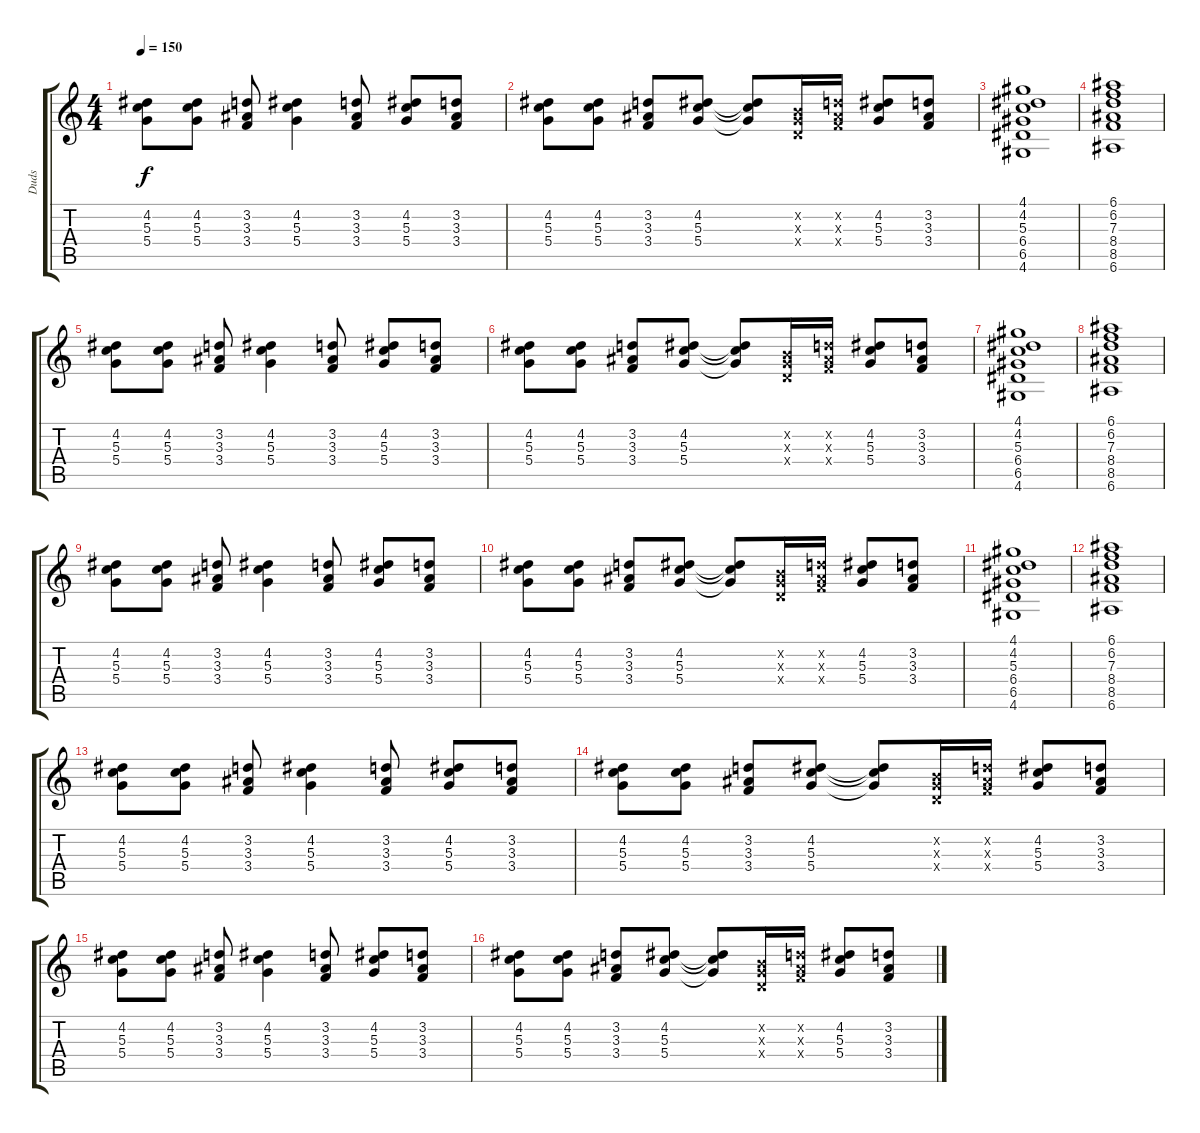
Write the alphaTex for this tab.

\track ("Duds" "Duds") {instrument overdrivenguitar}
\staff {score tabs}
\tuning (E4 B3 G3 D3 A2 E2) {hide}
\ts (4 4)
\tempo 150
\clef g2
\ks c
(4.2 5.3 5.4).8{dy f} (4.2 5.3 5.4).8 (3.2 3.3 3.4).8 (4.2 5.3 5.4).4 (3.2 3.3 3.4).8 (4.2 5.3 5.4).8 (3.2 3.3 3.4).8 |
(4.2 5.3 5.4).8 (4.2 5.3 5.4).8 (3.2 3.3 3.4).8 (4.2 5.3 5.4).8 (4.2{t} 5.3{t} 5.4{t}).8 (0.2{x} 0.3{x} 0.4{x}).16 (3.2{x} 3.3{x} 3.4{x}).16 (4.2 5.3 5.4).8 (3.2 3.3 3.4).8 |
(4.1 4.2 5.3 6.4 6.5 4.6).1 |
(6.1 6.2 7.3 8.4 8.5 6.6).1 |
(4.2 5.3 5.4).8 (4.2 5.3 5.4).8 (3.2 3.3 3.4).8 (4.2 5.3 5.4).4 (3.2 3.3 3.4).8 (4.2 5.3 5.4).8 (3.2 3.3 3.4).8 |
(4.2 5.3 5.4).8 (4.2 5.3 5.4).8 (3.2 3.3 3.4).8 (4.2 5.3 5.4).8 (4.2{t} 5.3{t} 5.4{t}).8 (0.2{x} 0.3{x} 0.4{x}).16 (3.2{x} 3.3{x} 3.4{x}).16 (4.2 5.3 5.4).8 (3.2 3.3 3.4).8 |
(4.1 4.2 5.3 6.4 6.5 4.6).1 |
(6.1 6.2 7.3 8.4 8.5 6.6).1 |
(4.2 5.3 5.4).8 (4.2 5.3 5.4).8 (3.2 3.3 3.4).8 (4.2 5.3 5.4).4 (3.2 3.3 3.4).8 (4.2 5.3 5.4).8 (3.2 3.3 3.4).8 |
(4.2 5.3 5.4).8 (4.2 5.3 5.4).8 (3.2 3.3 3.4).8 (4.2 5.3 5.4).8 (4.2{t} 5.3{t} 5.4{t}).8 (0.2{x} 0.3{x} 0.4{x}).16 (3.2{x} 3.3{x} 3.4{x}).16 (4.2 5.3 5.4).8 (3.2 3.3 3.4).8 |
(4.1 4.2 5.3 6.4 6.5 4.6).1 |
(6.1 6.2 7.3 8.4 8.5 6.6).1 |
(4.2 5.3 5.4).8 (4.2 5.3 5.4).8 (3.2 3.3 3.4).8 (4.2 5.3 5.4).4 (3.2 3.3 3.4).8 (4.2 5.3 5.4).8 (3.2 3.3 3.4).8 |
(4.2 5.3 5.4).8 (4.2 5.3 5.4).8 (3.2 3.3 3.4).8 (4.2 5.3 5.4).8 (4.2{t} 5.3{t} 5.4{t}).8 (0.2{x} 0.3{x} 0.4{x}).16 (3.2{x} 3.3{x} 3.4{x}).16 (4.2 5.3 5.4).8 (3.2 3.3 3.4).8 |
(4.2 5.3 5.4).8 (4.2 5.3 5.4).8 (3.2 3.3 3.4).8 (4.2 5.3 5.4).4 (3.2 3.3 3.4).8 (4.2 5.3 5.4).8 (3.2 3.3 3.4).8 |
(4.2 5.3 5.4).8 (4.2 5.3 5.4).8 (3.2 3.3 3.4).8 (4.2 5.3 5.4).8 (4.2{t} 5.3{t} 5.4{t}).8 (0.2{x} 0.3{x} 0.4{x}).16 (3.2{x} 3.3{x} 3.4{x}).16 (4.2 5.3 5.4).8 (3.2 3.3 3.4).8
